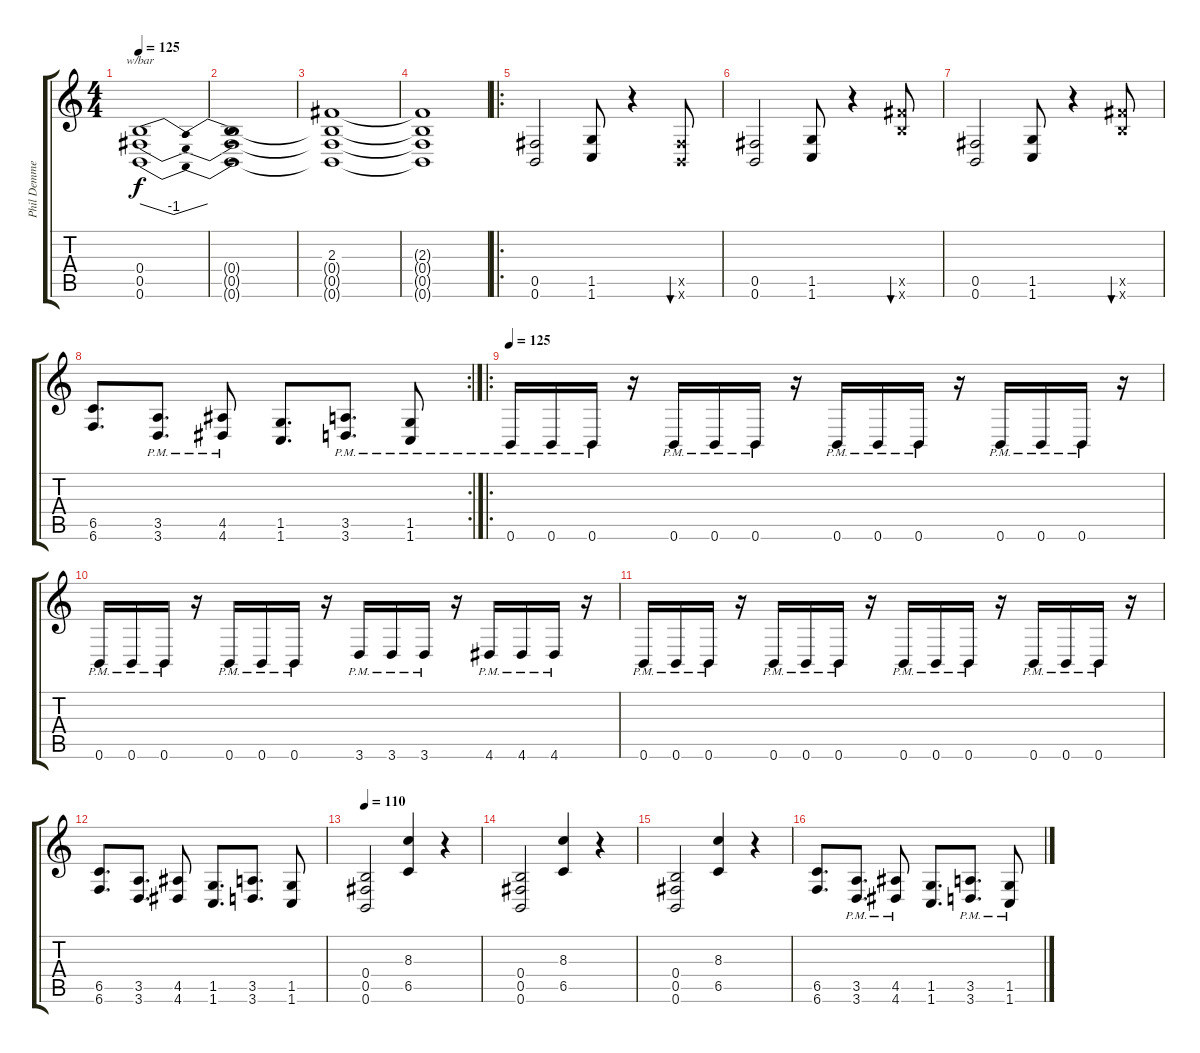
\track ("Phil Demmel" "Phil Demme") {instrument distortionguitar}
\staff {score tabs}
\tuning (Db4 Ab3 E3 B2 Gb2 B1) {hide}
\ts (4 4)
\tempo 125
\clef g2
\ks c
(0.4 0.5 0.6).1{tbe (dip default 0 0 30 -4 60 0) dy f} |
(0.4{t} 0.5{t} 0.6{t}).1 |
(2.3 0.4{t} 0.5{t} 0.6{t}).1 |
(2.3{t} 0.4{t} 0.5{t} 0.6{t}).1 |
\ro
(0.5 0.6).2 (1.5 1.6).8 r.4 (0.5{x} 0.6{x}).8{bu 480} |
(0.5 0.6).2 (1.5 1.6).8 r.4 (12.5{x} 12.6{x}).8{bu 480} |
(0.5 0.6).2 (1.5 1.6).8 r.4 (12.5{x} 12.6{x}).8{bu 480} |
\rc 2
(6.5 6.6).8{d} (3.5{pm} 3.6).8{d} (4.5{pm} 4.6).8 (1.5 1.6).8{d} (3.5{pm} 3.6{pm}).8{d} (1.5{pm} 1.6).8 |
\ro
\tempo 125
0.6{pm}.16 0.6{pm}.16 0.6{pm}.16 r.16 0.6{pm}.16 0.6{pm}.16 0.6{pm}.16 r.16 0.6{pm}.16 0.6{pm}.16 0.6{pm}.16 r.16 0.6{pm}.16 0.6{pm}.16 0.6{pm}.16 r.16 |
0.6{pm}.16 0.6{pm}.16 0.6{pm}.16 r.16 0.6{pm}.16 0.6{pm}.16 0.6{pm}.16 r.16 3.6{pm}.16 3.6{pm}.16 3.6{pm}.16 r.16 4.6{pm}.16 4.6{pm}.16 4.6{pm}.16 r.16 |
0.6{pm}.16 0.6{pm}.16 0.6{pm}.16 r.16 0.6{pm}.16 0.6{pm}.16 0.6{pm}.16 r.16 0.6{pm}.16 0.6{pm}.16 0.6{pm}.16 r.16 0.6{pm}.16 0.6{pm}.16 0.6{pm}.16 r.16 |
(6.5 6.6).8{d} (3.5 3.6).8{d} (4.5 4.6).8 (1.5 1.6).8{d} (3.5 3.6).8{d} (1.5 1.6).8 |
\tempo 110
(0.4 0.5 0.6).2 (8.3 6.5).4 r.4 |
(0.4 0.5 0.6).2 (8.3 6.5).4 r.4 |
(0.4 0.5 0.6).2 (8.3 6.5).4 r.4 |
(6.5 6.6).8{d} (3.5{pm} 3.6).8{d} (4.5{pm} 4.6).8 (1.5 1.6).8{d} (3.5{pm} 3.6{pm}).8{d} (1.5{pm} 1.6).8
